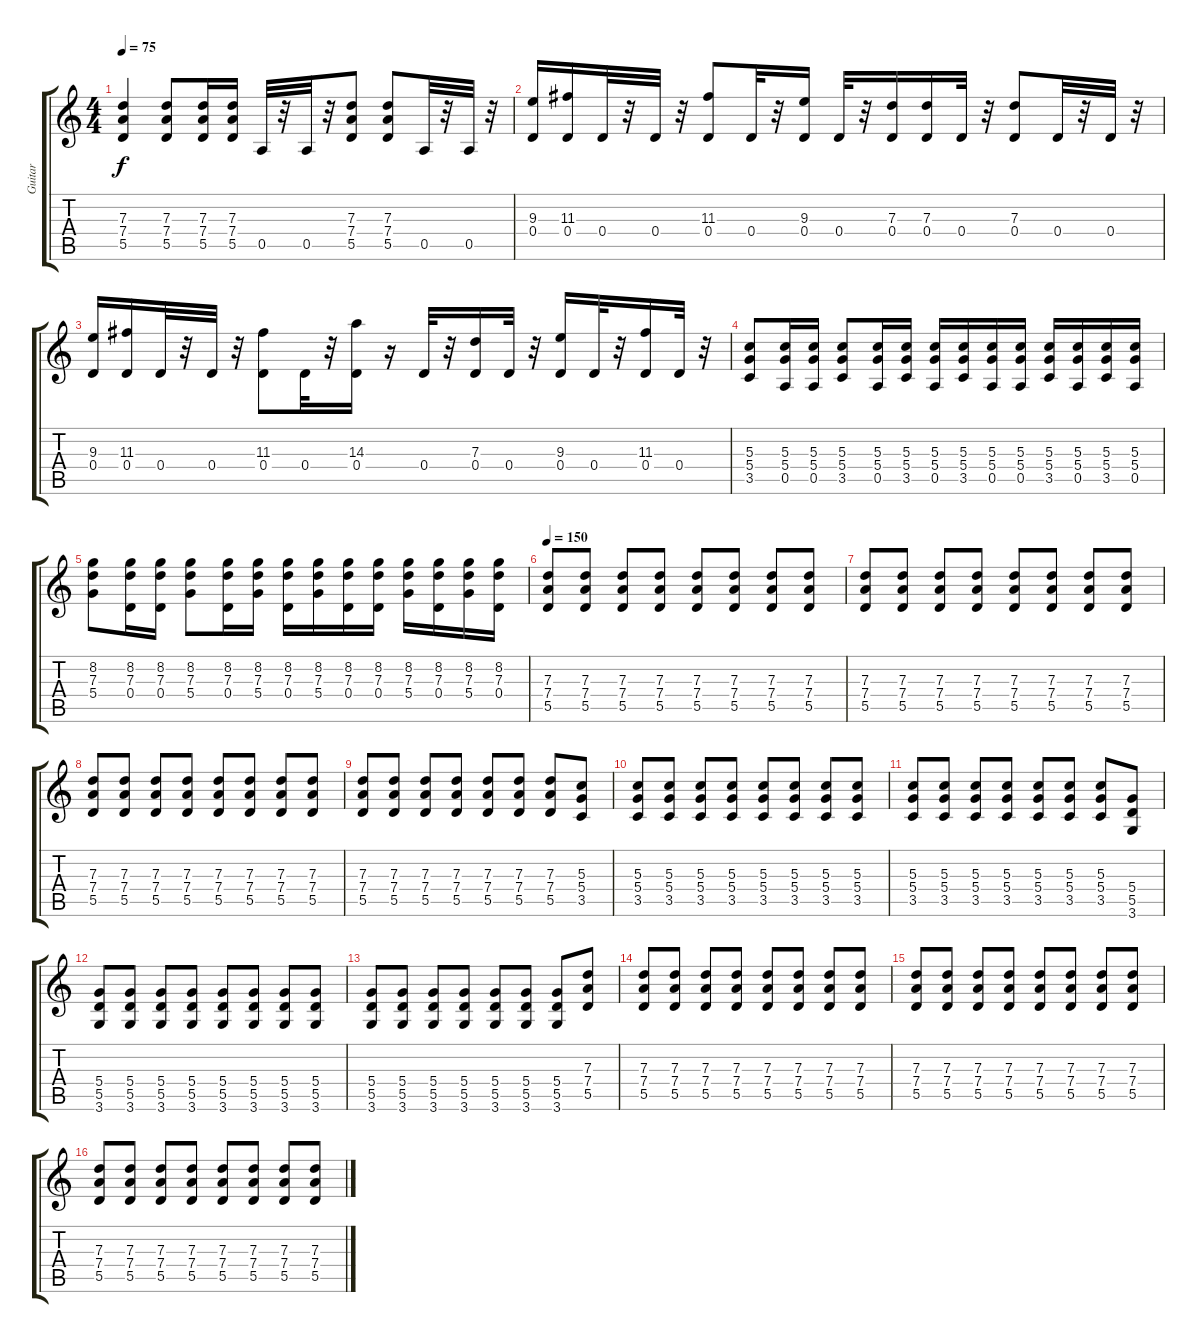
\track ("Guitar" "Guitar") {instrument overdrivenguitar}
\staff {score tabs}
\tuning (E4 B3 G3 D3 A2 E2) {hide}
\ts (4 4)
\tempo 75
\clef g2
\ks c
(7.3 7.4 5.5).4{dy f} (7.3 7.4 5.5).8 (7.3 7.4 5.5).16 (7.3 7.4 5.5).16 0.5.32 r.32 0.5.32 r.32 (7.3 7.4 5.5).8 (7.3 7.4 5.5).8 0.5.32 r.32 0.5.32 r.32 |
(9.3 0.4).16{instrument overdrivenguitar} (11.3 0.4).16 0.4.32 r.32 0.4.32 r.32 (11.3 0.4).8 0.4.32 r.32 (9.3 0.4).16 0.4.32 r.32 (7.3 0.4).16 (7.3 0.4).16 0.4.32 r.32 (7.3 0.4).8 0.4.32 r.32 0.4.32 r.32 |
(9.3 0.4).16 (11.3 0.4).16 0.4.32 r.32 0.4.32 r.32 (11.3 0.4).8 0.4.32 r.32 (14.3 0.4).16 r.16 0.4.32 r.32 (7.3 0.4).16 0.4.32 r.32 (9.3 0.4).16 0.4.32 r.32 (11.3 0.4).16 0.4.32 r.32 |
(5.3 5.4 3.5).8 (5.3 5.4 0.5).16 (5.3 5.4 0.5).16 (5.3 5.4 3.5).8 (5.3 5.4 0.5).16 (5.3 5.4 3.5).16 (5.3 5.4 0.5).16 (5.3 5.4 3.5).16 (5.3 5.4 0.5).16 (5.3 5.4 0.5).16 (5.3 5.4 3.5).16 (5.3 5.4 0.5).16 (5.3 5.4 3.5).16 (5.3 5.4 0.5).16 |
(8.2 7.3 5.4).8 (8.2 7.3 0.4).16 (8.2 7.3 0.4).16 (8.2 7.3 5.4).8 (8.2 7.3 0.4).16 (8.2 7.3 5.4).16 (8.2 7.3 0.4).16 (8.2 7.3 5.4).16 (8.2 7.3 0.4).16 (8.2 7.3 0.4).16 (8.2 7.3 5.4).16 (8.2 7.3 0.4).16 (8.2 7.3 5.4).16 (8.2 7.3 0.4).16 |
\tempo 150
(7.3 7.4 5.5).8 (7.3 7.4 5.5).8 (7.3 7.4 5.5).8 (7.3 7.4 5.5).8 (7.3 7.4 5.5).8 (7.3 7.4 5.5).8 (7.3 7.4 5.5).8 (7.3 7.4 5.5).8 |
(7.3 7.4 5.5).8 (7.3 7.4 5.5).8 (7.3 7.4 5.5).8 (7.3 7.4 5.5).8 (7.3 7.4 5.5).8 (7.3 7.4 5.5).8 (7.3 7.4 5.5).8 (7.3 7.4 5.5).8 |
(7.3 7.4 5.5).8 (7.3 7.4 5.5).8 (7.3 7.4 5.5).8 (7.3 7.4 5.5).8 (7.3 7.4 5.5).8 (7.3 7.4 5.5).8 (7.3 7.4 5.5).8 (7.3 7.4 5.5).8 |
(7.3 7.4 5.5).8 (7.3 7.4 5.5).8 (7.3 7.4 5.5).8 (7.3 7.4 5.5).8 (7.3 7.4 5.5).8 (7.3 7.4 5.5).8 (7.3 7.4 5.5).8 (5.3 5.4 3.5).8 |
(5.3 5.4 3.5).8 (5.3 5.4 3.5).8 (5.3 5.4 3.5).8 (5.3 5.4 3.5).8 (5.3 5.4 3.5).8 (5.3 5.4 3.5).8 (5.3 5.4 3.5).8 (5.3 5.4 3.5).8 |
(5.3 5.4 3.5).8 (5.3 5.4 3.5).8 (5.3 5.4 3.5).8 (5.3 5.4 3.5).8 (5.3 5.4 3.5).8 (5.3 5.4 3.5).8 (5.3 5.4 3.5).8 (5.4 5.5 3.6).8 |
(5.4 5.5 3.6).8 (5.4 5.5 3.6).8 (5.4 5.5 3.6).8 (5.4 5.5 3.6).8 (5.4 5.5 3.6).8 (5.4 5.5 3.6).8 (5.4 5.5 3.6).8 (5.4 5.5 3.6).8 |
(5.4 5.5 3.6).8 (5.4 5.5 3.6).8 (5.4 5.5 3.6).8 (5.4 5.5 3.6).8 (5.4 5.5 3.6).8 (5.4 5.5 3.6).8 (5.4 5.5 3.6).8 (7.3 7.4 5.5).8 |
(7.3 7.4 5.5).8 (7.3 7.4 5.5).8 (7.3 7.4 5.5).8 (7.3 7.4 5.5).8 (7.3 7.4 5.5).8 (7.3 7.4 5.5).8 (7.3 7.4 5.5).8 (7.3 7.4 5.5).8 |
(7.3 7.4 5.5).8 (7.3 7.4 5.5).8 (7.3 7.4 5.5).8 (7.3 7.4 5.5).8 (7.3 7.4 5.5).8 (7.3 7.4 5.5).8 (7.3 7.4 5.5).8 (7.3 7.4 5.5).8 |
(7.3 7.4 5.5).8 (7.3 7.4 5.5).8 (7.3 7.4 5.5).8 (7.3 7.4 5.5).8 (7.3 7.4 5.5).8 (7.3 7.4 5.5).8 (7.3 7.4 5.5).8 (7.3 7.4 5.5).8
